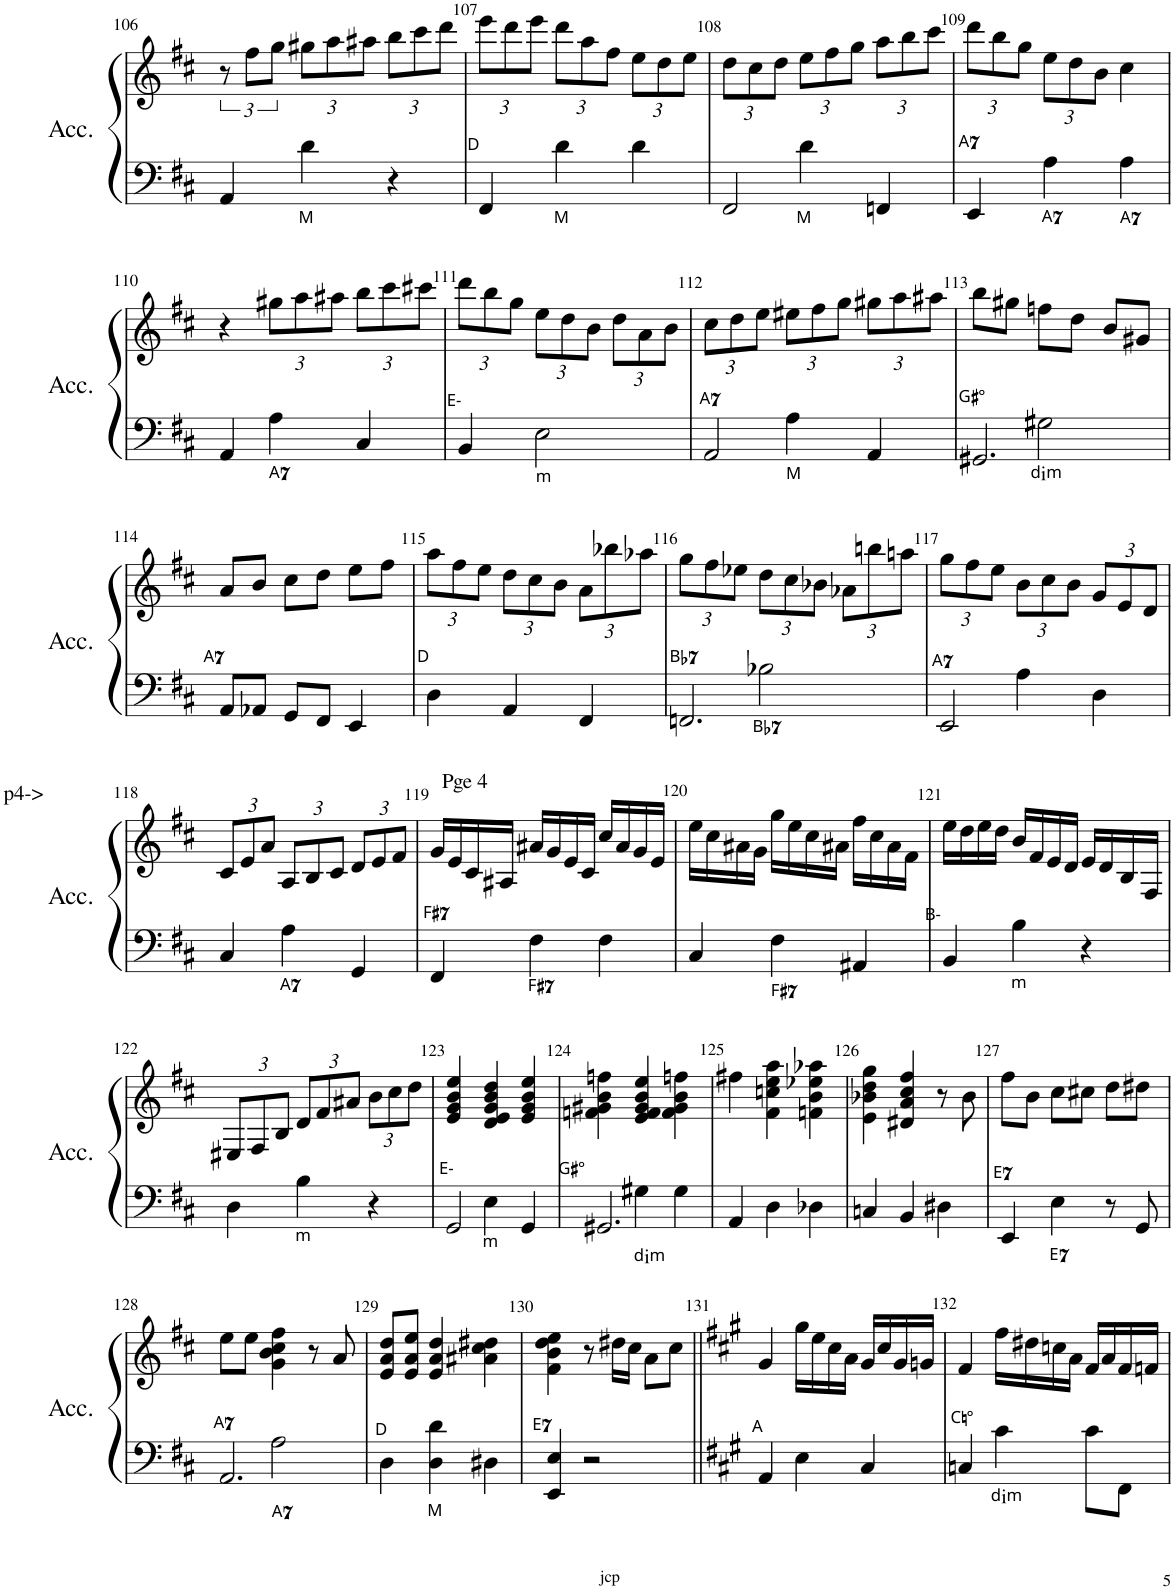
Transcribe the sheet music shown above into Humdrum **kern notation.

**kern	**kern
*part1	*part1
*staff2	*staff1
*I"Accordéon	*
*I'Acc.	*
!!LO:PB:g=z
*clefF4	*clefG2
*k[f#c#]	*k[f#c#]
*M3/4	*M3/4
=106	=106
4AA/	12r
.	12ff#\L
.	12gg\J
*	*Xbrackettup
4d\	12gg#X\L
.	12aa\
.	12aa#X\J
4r	12bb\L
.	12ccc#\
.	12ddd\J
=107	=107
4FF#/	12eee\L
.	12ddd\
.	12eee\J
4d\	12ddd\L
.	12aa\
.	12ff#\J
4d\	12ee\L
.	12dd\
.	12ee\J
=108	=108
*^	*
2FF#/	4ryy	12dd\L
.	.	12cc#\
.	.	12dd\J
.	4d\	12ee\L
.	.	12ff#\
.	.	12gg\J
4FFn/	4ryy	12aa\L
.	.	12bb\
.	.	12ccc#\J
*v	*v	*
=109	=109
4EE/	12ddd\L
.	12bb\
.	12gg\J
4A\	12ee\L
.	12dd\
.	12b\J
4A\	4cc#\
!!LO:LB:g=z
=110	=110
4AA/	4r
4A\	12gg#X\L
.	12aa\
.	12aa#X\J
4C#/	12bb\L
.	12ccc#\
.	12ccc#X\J
=111	=111
4BB/	12ddd\L
.	12bb\
.	12gg\J
2E\	12ee\L
.	12dd\
.	12b\J
.	12dd\L
.	12a\
.	12b\J
=112	=112
*^	*
2AA/	4ryy	12cc#\L
.	.	12dd\
.	.	12ee\J
.	4A\	12ee#X\L
.	.	12ff#\
.	.	12gg\J
4AA/	4ryy	12gg#X\L
.	.	12aa\
.	.	12aa#X\J
=113	=113	=113
2.GG#X/	4ryy	8bb\L
.	.	8gg#X\J
.	2G#X\	8ffn\L
.	.	8dd\J
.	.	8b/L
.	.	8g#X/J
*v	*v	*
!!LO:LB:g=z
=114	=114
8AA/L	8a/L
8AA-X/J	8b/J
8GG/L	8cc#\L
8FF#/J	8dd\J
4EE/	8ee\L
.	8ff#\J
=115	=115
4D\	12aa\L
.	12ff#\
.	12ee\J
4AA/	12dd\L
.	12cc#\
.	12b\J
4FF#/	12a\L
.	12bb-X\
.	12aa-X\J
=116	=116
*^	*
2.FFn/	4ryy	12gg\L
.	.	12ff#\
.	.	12ee-X\J
.	2B-X\	12dd\L
.	.	12cc#\
.	.	12b-X\J
.	.	12a-X\L
.	.	12bbn\
.	.	12aan\J
=117	=117	=117
2EE/	4ryy	12gg\L
.	.	12ff#\
.	.	12ee\J
.	4A\	12b\L
.	.	12cc#\
.	.	12b\J
4D\	4ryy	12g/L
.	.	12e/
.	.	12d/J
*v	*v	*
!!LO:LB:g=z
=118	=118
!	!LO:TX:a:t=p4->
4C#/	12c#/L
.	12e/
.	12a/J
4A\	12A/L
.	12B/
.	12c#/J
4GG/	12d/L
.	12e/
.	12f#/J
=119	=119
!	!LO:TX:a:t=Pge 4
4FF#/	16g/LL
.	16e/
.	16c#/
.	16A#X/JJ
4F#\	16a#X/LL
.	16g/
.	16e/
.	16c#/JJ
4F#\	16cc#/LL
.	16a#/
.	16g/
.	16e/JJ
=120	=120
4C#/	16ee\LL
.	16cc#\
.	16a#X\
.	16g\JJ
4F#\	16gg\LL
.	16ee\
.	16cc#\
.	16a#X\JJ
4AA#X/	16ff#\LL
.	16cc#\
.	16a#\
.	16f#\JJ
=121	=121
4BB/	16ee\LL
.	16dd\
.	16ee\
.	16dd\JJ
4B\	16b/LL
.	16f#/
.	16e/
.	16d/JJ
4r	16e/LL
.	16d/
.	16B/
.	16F#/JJ
!!LO:LB:g=z
=122	=122
4D\	12E#X/L
.	12F#/
.	12B/J
4B\	12d/L
.	12f#/
.	12a#X/J
4r	12b\L
.	12cc#\
.	12dd\J
=123	=123
*^	*
2GG/	4ryy	4e/ 4g/ 4b/ 4ee/
.	4E\	4d/ 4e/ 4g/ 4b/ 4dd/
4GG/	4ryy	4e/ 4g/ 4b/ 4ee/
=124	=124	=124
2.GG#X/	4ryy	4fn\ 4g#X\ 4b\ 4ffn\
.	4G#X\	4e/ 4f/ 4g#/ 4b/ 4ee/
.	4G#\	4f\ 4g#\ 4b\ 4ffn\
*v	*v	*
=125	=125
4AA/	4ff#X\
4D\	4f#\ 4ccn\ 4ee\ 4aa\
4D-X\	4fn\ 4b\ 4ee-X\ 4aa-X\
=126	=126
4Cn/	4e\ 4b-X\ 4dd\ 4gg\
4BB/	4d#X/ 4a/ 4cc#/ 4ff#/
4D#X\	8r
.	8b-\
=127	=127
4EE/	8ff#\L
.	8b\J
4E\	8cc#\L
.	8cc#X\J
8r	8dd\L
8GG/	8dd#X\J
!!LO:LB:g=z
=128	=128
*^	*
2.AA/	4ryy	8ee\L
.	.	8ee\J
.	2A\	4g\ 4b\ 4cc#\ 4ff#\
.	.	8r
.	.	8a/
*v	*v	*
=129	=129
4D\	8e/ 8a/ 8dd/L
.	8e/ 8a/ 8ee/J
4D\ 4d\	4e/ 4a/ 4dd/
4D#X\	4a#X\ 4cc#\ 4dd#X\
=130	=130
4EE/ 4E/	4f#\ 4b\ 4dd\ 4ee\
2r	8r
.	16dd#X\LL
.	16cc#\JJ
.	8a\L
.	8cc#\J
=131||	=131||
*k[f#c#g#]	*k[f#c#g#]
4AA/	4g#/
4E\	16gg#\LL
.	16ee\
.	16cc#\
.	16a\JJ
4C#/	16g#/LL
.	16cc#/
.	16g#/
.	16gn/JJ
=132	=132
4Cn/	4f#/
4c#\	16ff#\LL
.	16dd#X\
.	16ccn\
.	16a\JJ
8c#\L	16f#/LL
.	16a/
8FF#\J	16f#/
.	16fn/JJ
=	=
*-	*-
